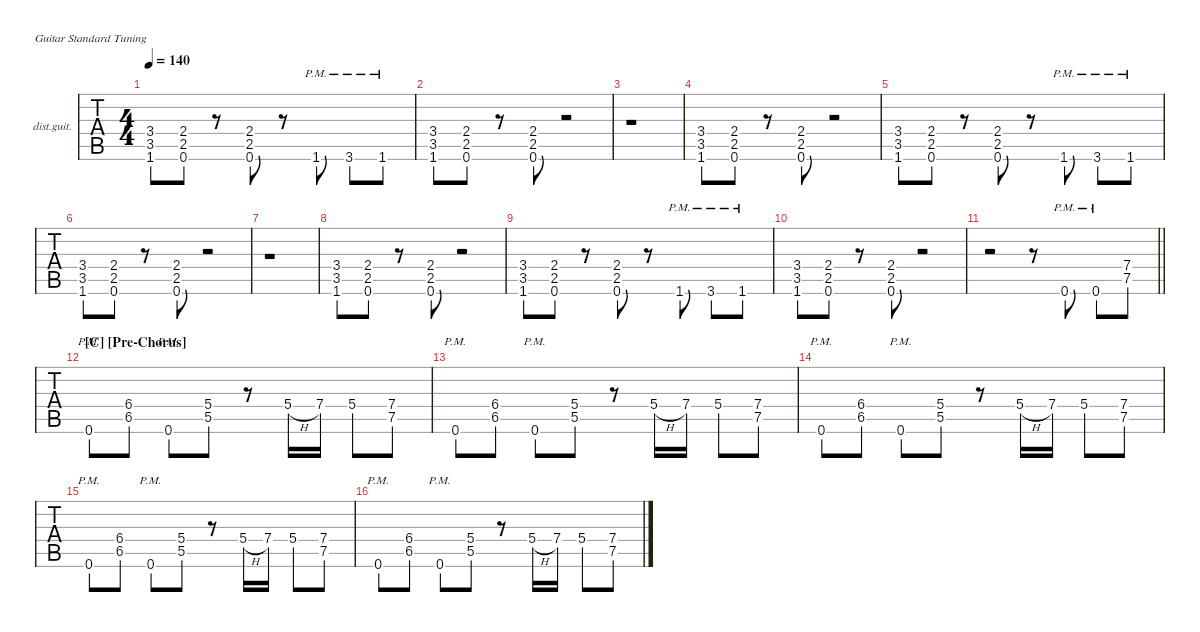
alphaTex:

\defaultSystemsLayout 4
\hideDynamics
\bracketExtendMode nobrackets
\firstSystemTrackNameOrientation horizontal
\track ("Guitar Rhythm" "dist.guit.") {instrument distortionguitar}
\staff {tabs}
\tuning (E4 B3 G3 D3 A2 E2)
\ts (4 4)
\tempo 140
\clef g2
\ks c
(3.4 3.5 1.6).8{dy f} (2.4 2.5 0.6).8 r.8 (2.4 2.5 0.6).8 r.8 1.6{pm}.8 3.6{pm}.8 1.6{pm}.8 |
(3.4 3.5 1.6).8 (2.4 2.5 0.6).8 r.8 (2.4 2.5 0.6).8 r.2 |
r.1 |
(3.4 3.5 1.6).8 (2.4 2.5 0.6).8 r.8 (2.4 2.5 0.6).8 r.2 |
(3.4 3.5 1.6).8 (2.4 2.5 0.6).8 r.8 (2.4 2.5 0.6).8 r.8 1.6{pm}.8 3.6{pm}.8 1.6{pm}.8 |
(3.4 3.5 1.6).8 (2.4 2.5 0.6).8 r.8 (2.4 2.5 0.6).8 r.2 |
r.1 |
(3.4 3.5 1.6).8 (2.4 2.5 0.6).8 r.8 (2.4 2.5 0.6).8 r.2 |
(3.4 3.5 1.6).8 (2.4 2.5 0.6).8 r.8 (2.4 2.5 0.6).8 r.8 1.6{pm}.8 3.6{pm}.8 1.6{pm}.8 |
(3.4 3.5 1.6).8 (2.4 2.5 0.6).8 r.8 (2.4 2.5 0.6).8 r.2 |
\barLineRight lightlight
r.2 r.8 0.6{pm}.8 0.6{pm}.8 (7.4 7.5).8 |
\section ("C" "[Pre-Chorus]")
0.6{pm}.8 (6.4{acc #} 6.5{acc #}).8 0.6{pm}.8 (5.4 5.5).8 r.8 5.4{h}.16 7.4.16 5.4.8 (7.4 7.5).8 |
0.6{pm}.8 (6.4{acc #} 6.5{acc #}).8 0.6{pm}.8 (5.4 5.5).8 r.8 5.4{h}.16 7.4.16 5.4.8 (7.4 7.5).8 |
0.6{pm}.8 (6.4{acc #} 6.5{acc #}).8 0.6{pm}.8 (5.4 5.5).8 r.8 5.4{h}.16 7.4.16 5.4.8 (7.4 7.5).8 |
0.6{pm}.8 (6.4{acc #} 6.5{acc #}).8 0.6{pm}.8 (5.4 5.5).8 r.8 5.4{h}.16 7.4.16 5.4.8 (7.4 7.5).8 |
0.6{pm}.8 (6.4{acc #} 6.5{acc #}).8 0.6{pm}.8 (5.4 5.5).8 r.8 5.4{h}.16 7.4.16 5.4.8 (7.4 7.5).8
